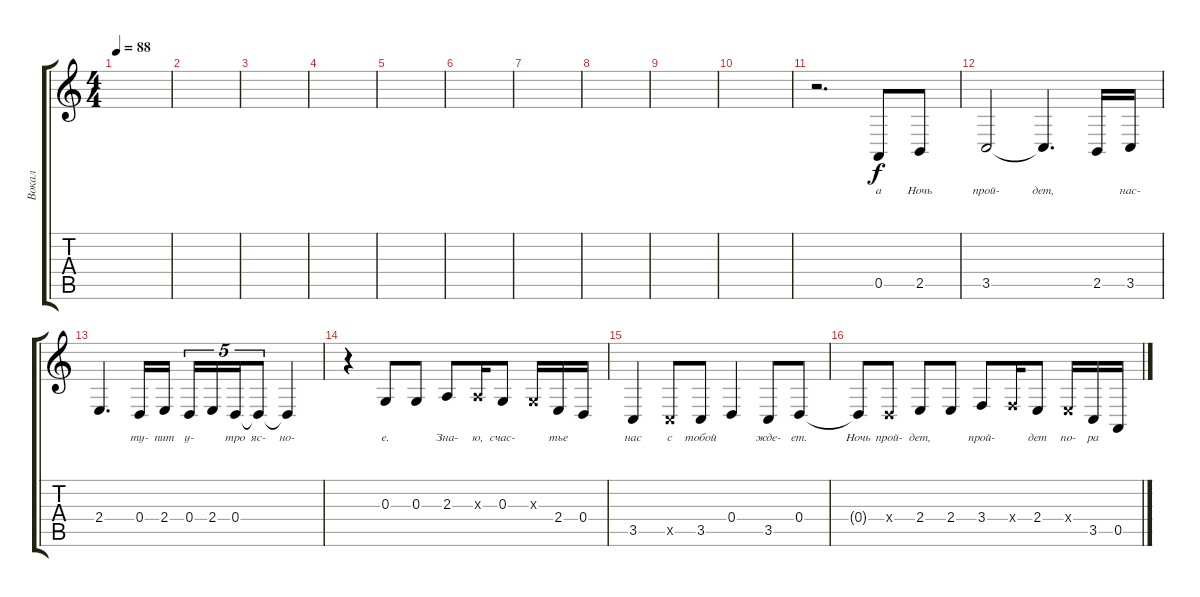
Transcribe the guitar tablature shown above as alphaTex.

\track ("Вокал" "Вокал") {instrument baritonesax}
\staff {score tabs}
\tuning (E4 B3 G3 D3 A2 E2) {hide}
\ts (4 4)
\tempo 88
\clef g2
\ks c
|
|
|
|
|
|
|
|
|
|
r.2{d} 0.5.8{lyrics (0 "а") lyrics (1 "") lyrics (2 "") lyrics (3 "") lyrics (4 "")} 2.5.8{lyrics (0 "Ночь") lyrics (1 "") lyrics (2 "") lyrics (3 "") lyrics (4 "")} |
3.5.2{lyrics (0 "прой-") lyrics (1 "") lyrics (2 "") lyrics (3 "") lyrics (4 "")} 3.5{t}.4{d lyrics (0 "дет,") lyrics (1 "") lyrics (2 "") lyrics (3 "") lyrics (4 "")} 2.5.16{lyrics (0 "") lyrics (1 "") lyrics (2 "") lyrics (3 "") lyrics (4 "")} 3.5.16{lyrics (0 "нас-") lyrics (1 "") lyrics (2 "") lyrics (3 "") lyrics (4 "")} |
2.4.4{d lyrics (0 "") lyrics (1 "") lyrics (2 "") lyrics (3 "") lyrics (4 "")} 0.4.16{lyrics (0 "ту-") lyrics (1 "") lyrics (2 "") lyrics (3 "") lyrics (4 "")} 2.4.16{lyrics (0 "пит") lyrics (1 "") lyrics (2 "") lyrics (3 "") lyrics (4 "")} 0.4.16{tu (5 4) lyrics (0 "у-") lyrics (1 "") lyrics (2 "") lyrics (3 "") lyrics (4 "")} 2.4.16{tu (5 4) lyrics (0 "") lyrics (1 "") lyrics (2 "") lyrics (3 "") lyrics (4 "")} 0.4.16{tu (5 4) lyrics (0 "тро") lyrics (1 "") lyrics (2 "") lyrics (3 "") lyrics (4 "")} 0.4{t}.8{tu (5 4) lyrics (0 "яс-") lyrics (1 "") lyrics (2 "") lyrics (3 "") lyrics (4 "")} 0.4{t}.4{lyrics (0 "но-") lyrics (1 "") lyrics (2 "") lyrics (3 "") lyrics (4 "")} |
r.4 0.3.8{lyrics (0 "е.") lyrics (1 "") lyrics (2 "") lyrics (3 "") lyrics (4 "")} 0.3.8{lyrics (0 "") lyrics (1 "") lyrics (2 "") lyrics (3 "") lyrics (4 "")} 2.3.8{lyrics (0 "Зна-") lyrics (1 "") lyrics (2 "") lyrics (3 "") lyrics (4 "")} 2.3{x}.16{lyrics (0 "ю,") lyrics (1 "") lyrics (2 "") lyrics (3 "") lyrics (4 "")} 0.3.8{lyrics (0 "счас-") lyrics (1 "") lyrics (2 "") lyrics (3 "") lyrics (4 "")} 0.3{x}.16{lyrics (0 "") lyrics (1 "") lyrics (2 "") lyrics (3 "") lyrics (4 "")} 2.4.16{lyrics (0 "тье") lyrics (1 "") lyrics (2 "") lyrics (3 "") lyrics (4 "")} 0.4.16{lyrics (0 "") lyrics (1 "") lyrics (2 "") lyrics (3 "") lyrics (4 "")} |
3.5.4{lyrics (0 "нас") lyrics (1 "") lyrics (2 "") lyrics (3 "") lyrics (4 "")} 3.5{x}.8{lyrics (0 "с") lyrics (1 "") lyrics (2 "") lyrics (3 "") lyrics (4 "")} 3.5.8{lyrics (0 "тобой") lyrics (1 "") lyrics (2 "") lyrics (3 "") lyrics (4 "")} 0.4.4{lyrics (0 "") lyrics (1 "") lyrics (2 "") lyrics (3 "") lyrics (4 "")} 3.5.8{lyrics (0 "жде-") lyrics (1 "") lyrics (2 "") lyrics (3 "") lyrics (4 "")} 0.4.8{lyrics (0 "ет.") lyrics (1 "") lyrics (2 "") lyrics (3 "") lyrics (4 "")} |
0.4{t}.8{lyrics (0 "Ночь") lyrics (1 "") lyrics (2 "") lyrics (3 "") lyrics (4 "")} 0.4{x}.8{lyrics (0 "прой-") lyrics (1 "") lyrics (2 "") lyrics (3 "") lyrics (4 "")} 2.4.8{lyrics (0 "дет,") lyrics (1 "") lyrics (2 "") lyrics (3 "") lyrics (4 "")} 2.4.8{lyrics (0 "") lyrics (1 "") lyrics (2 "") lyrics (3 "") lyrics (4 "")} 3.4.8{lyrics (0 "прой-") lyrics (1 "") lyrics (2 "") lyrics (3 "") lyrics (4 "")} 3.4{x}.16{lyrics (0 "") lyrics (1 "") lyrics (2 "") lyrics (3 "") lyrics (4 "")} 2.4.8{lyrics (0 "дет") lyrics (1 "") lyrics (2 "") lyrics (3 "") lyrics (4 "")} 2.4{x}.16{lyrics (0 "по-") lyrics (1 "") lyrics (2 "") lyrics (3 "") lyrics (4 "")} 3.5.16{lyrics (0 "ра") lyrics (1 "") lyrics (2 "") lyrics (3 "") lyrics (4 "")} 0.5.16{lyrics (0 "") lyrics (1 "") lyrics (2 "") lyrics (3 "") lyrics (4 "")}
